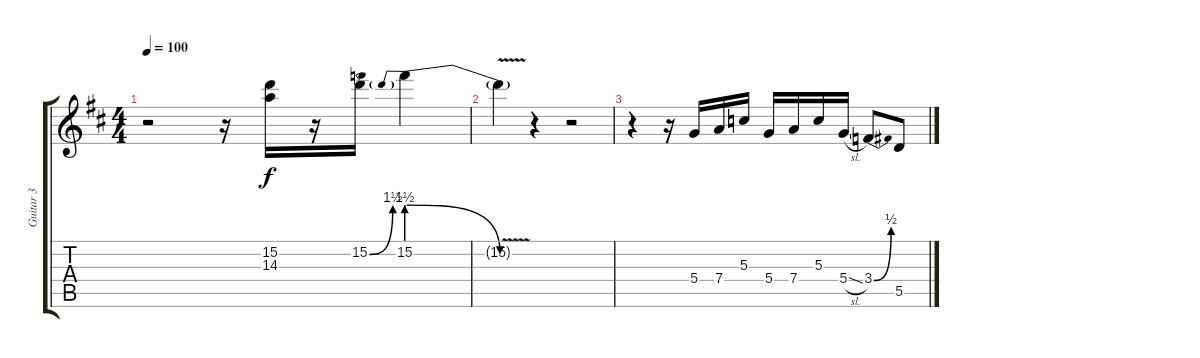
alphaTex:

\track ("Guitar 3" "Guitar 3") {instrument overdrivenguitar}
\staff {score tabs}
\tuning (E4 B3 G3 D3 A2 E2) {hide}
\ts (4 4)
\tempo 100
\clef g2
\ks d
r.2{dy f} r.16 (15.2 14.3).16 r.16 15.2{be (bend 0 0 60 6)}.16 15.2{be (prebendrelease 0 6 60 0)}.4 |
15.2{v t}.4 r.4 r.2 |
r.4 r.16 5.4.16 7.4.16 5.3.16 5.4.16 7.4.16 5.3.16 5.4{sl}.16 3.4{be (bend 0 0 60 2)}.8 5.5.8
